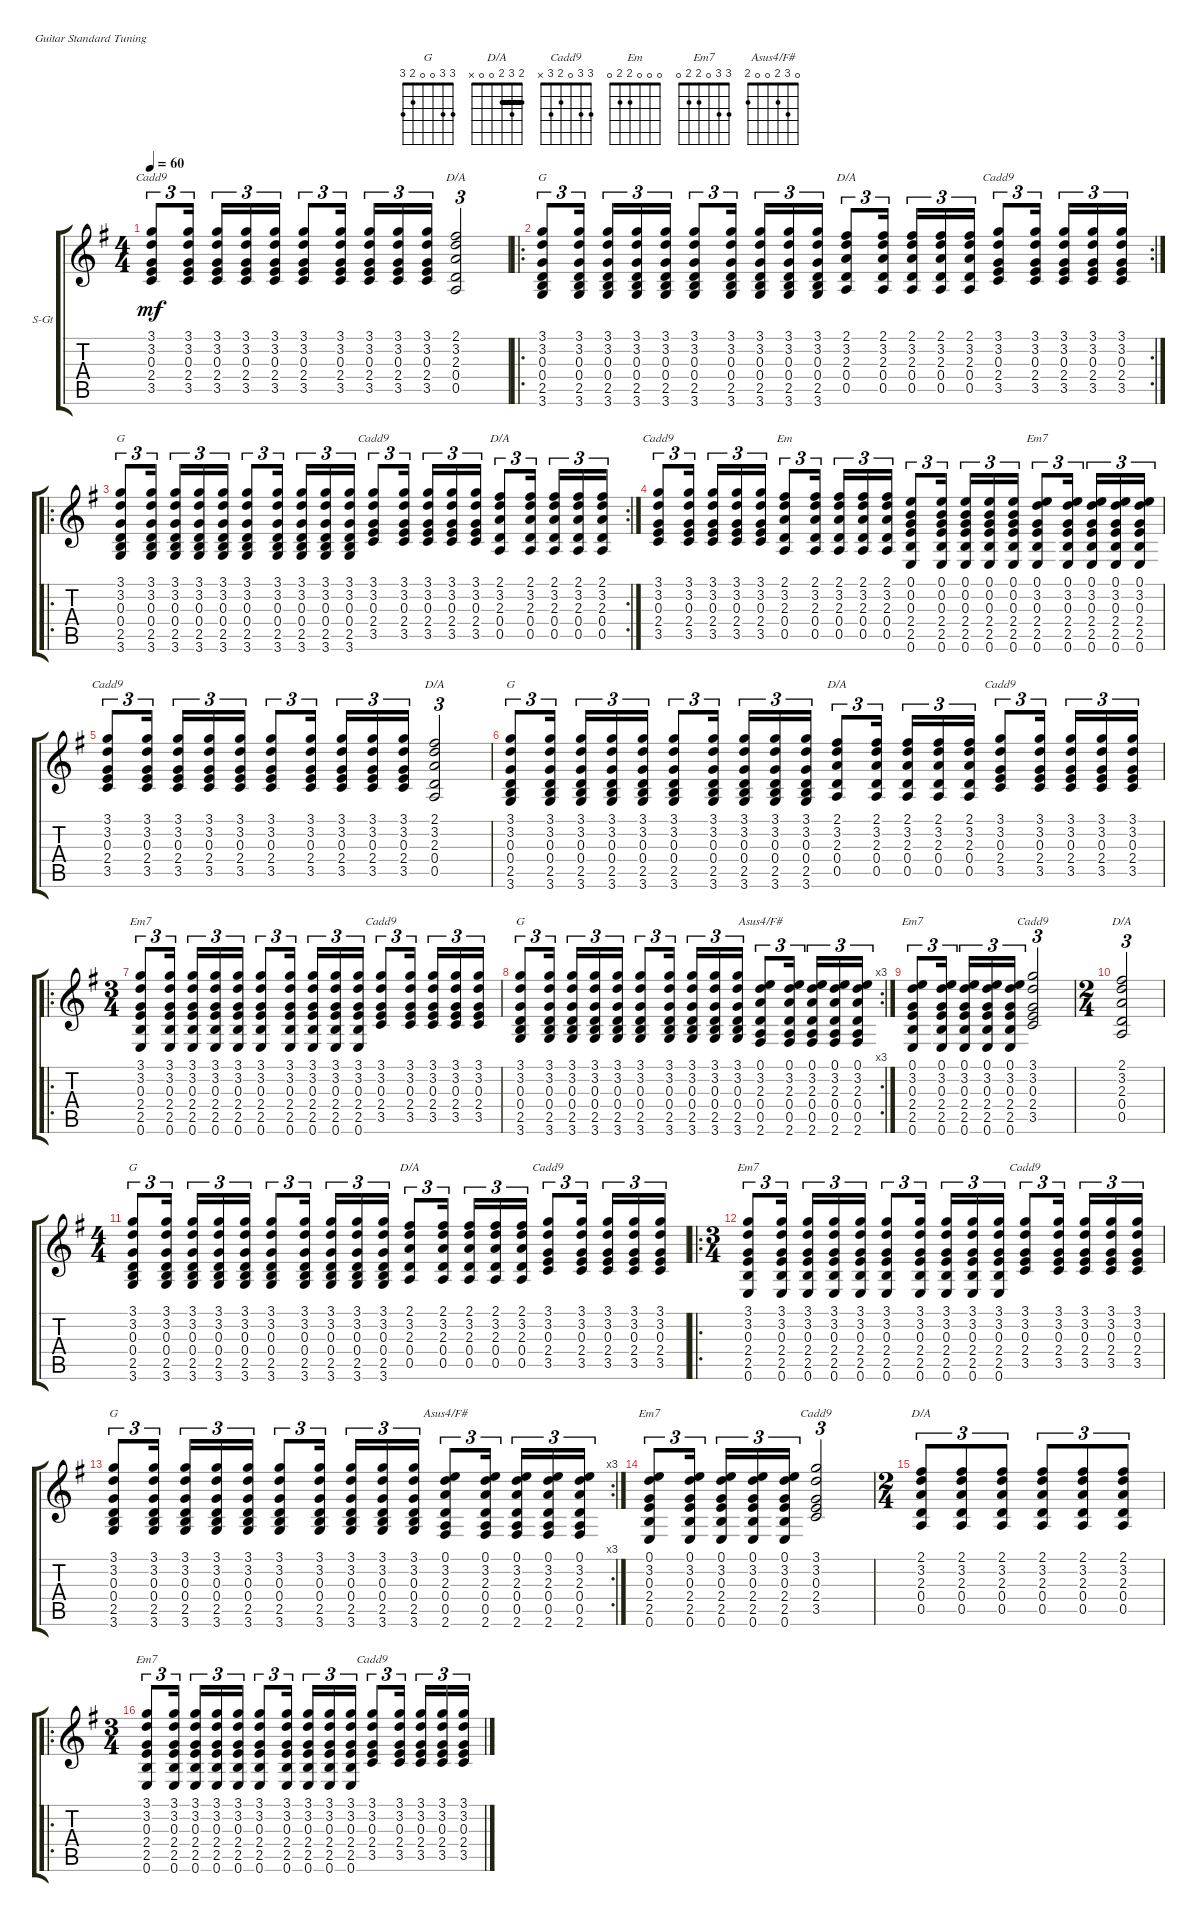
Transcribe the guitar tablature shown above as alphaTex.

\defaultSystemsLayout 4
\bracketExtendMode groupsimilarinstruments
\firstSystemTrackNameOrientation horizontal
\otherSystemsTrackNameOrientation horizontal
\track ("Steel Guitar" "S-Gt") {instrument acousticguitarsteel}
\staff {score tabs}
\tuning (E4 B3 G3 D3 A2 E2)
\chord ("G" 3 3 0 0 2 3)
\chord ("D/A" 2 3 2 0 0 x) {barre 2}
\chord ("Cadd9" 3 3 0 2 3 x)
\chord ("Em" 0 0 0 2 2 0)
\chord ("Em7" 0 3 0 2 2 0)
\chord ("Em7" 3 3 0 2 2 0)
\chord ("Asus4/F#" 0 3 2 0 0 2)
\ts (4 4)
\tempo 60
\clef g2
\ks g
(3.5 2.4 0.3 3.2 3.1).8{tu (3 2) ch "Cadd9" dy mf} (3.5 2.4 0.3 3.2 3.1).16{tu (3 2)} (3.5 2.4 0.3 3.2 3.1).16{tu (3 2)} (3.5 2.4 0.3 3.2 3.1).16{tu (3 2)} (3.5 2.4 0.3 3.2 3.1).16{tu (3 2)} (3.5 2.4 0.3 3.2 3.1).8{tu (3 2)} (3.5 2.4 0.3 3.2 3.1).16{tu (3 2)} (3.5 2.4 0.3 3.2 3.1).16{tu (3 2)} (3.5 2.4 0.3 3.2 3.1).16{tu (3 2)} (3.5 2.4 0.3 3.2 3.1).16{tu (3 2)} (0.5 0.4 2.3 3.2 2.1).2{tu (3 2) ch "D/A"} |
\ro
\rc 2
(3.6 2.5 0.4 0.3 3.2 3.1).8{tu (3 2) ch "G"} (3.6 2.5 0.4 0.3 3.2 3.1).16{tu (3 2)} (3.6 2.5 0.4 0.3 3.2 3.1).16{tu (3 2)} (3.6 2.5 0.4 0.3 3.2 3.1).16{tu (3 2)} (3.6 2.5 0.4 0.3 3.2 3.1).16{tu (3 2)} (3.6 2.5 0.4 0.3 3.2 3.1).8{tu (3 2)} (3.6 2.5 0.4 0.3 3.2 3.1).16{tu (3 2)} (3.6 2.5 0.4 0.3 3.2 3.1).16{tu (3 2)} (3.6 2.5 0.4 0.3 3.2 3.1).16{tu (3 2)} (3.6 2.5 0.4 0.3 3.2 3.1).16{tu (3 2)} (0.4 2.3 3.2 2.1 0.5).8{tu (3 2) ch "D/A"} (0.4 2.3 3.2 2.1 0.5).16{tu (3 2)} (0.4 2.3 3.2 2.1 0.5).16{tu (3 2)} (0.4 2.3 3.2 2.1 0.5).16{tu (3 2)} (0.4 2.3 3.2 2.1 0.5).16{tu (3 2)} (3.5 2.4 0.3 3.2 3.1).8{tu (3 2) ch "Cadd9"} (3.5 2.4 0.3 3.2 3.1).16{tu (3 2)} (3.5 2.4 0.3 3.2 3.1).16{tu (3 2)} (3.5 2.4 0.3 3.2 3.1).16{tu (3 2)} (3.5 2.4 0.3 3.2 3.1).16{tu (3 2)} |
\ro
\rc 2
(3.6 2.5 0.4 0.3 3.2 3.1).8{tu (3 2) ch "G"} (3.6 2.5 0.4 0.3 3.2 3.1).16{tu (3 2)} (3.6 2.5 0.4 0.3 3.2 3.1).16{tu (3 2)} (3.6 2.5 0.4 0.3 3.2 3.1).16{tu (3 2)} (3.6 2.5 0.4 0.3 3.2 3.1).16{tu (3 2)} (3.6 2.5 0.4 0.3 3.2 3.1).8{tu (3 2)} (3.6 2.5 0.4 0.3 3.2 3.1).16{tu (3 2)} (3.6 2.5 0.4 0.3 3.2 3.1).16{tu (3 2)} (3.6 2.5 0.4 0.3 3.2 3.1).16{tu (3 2)} (3.6 2.5 0.4 0.3 3.2 3.1).16{tu (3 2)} (3.5 2.4 0.3 3.2 3.1).8{tu (3 2) ch "Cadd9"} (3.5 2.4 0.3 3.2 3.1).16{tu (3 2)} (3.5 2.4 0.3 3.2 3.1).16{tu (3 2)} (3.5 2.4 0.3 3.2 3.1).16{tu (3 2)} (3.5 2.4 0.3 3.2 3.1).16{tu (3 2)} (0.4 2.3 3.2 2.1 0.5).8{tu (3 2) ch "D/A"} (0.4 2.3 3.2 2.1 0.5).16{tu (3 2)} (0.4 2.3 3.2 2.1 0.5).16{tu (3 2)} (0.4 2.3 3.2 2.1 0.5).16{tu (3 2)} (0.4 2.3 3.2 2.1 0.5).16{tu (3 2)} |
(3.5 2.4 0.3 3.2 3.1).8{tu (3 2) ch "Cadd9"} (3.5 2.4 0.3 3.2 3.1).16{tu (3 2)} (3.5 2.4 0.3 3.2 3.1).16{tu (3 2)} (3.5 2.4 0.3 3.2 3.1).16{tu (3 2)} (3.5 2.4 0.3 3.2 3.1).16{tu (3 2)} (0.4 2.3 3.2 2.1 0.5).8{tu (3 2) ch "Em"} (0.4 2.3 3.2 2.1 0.5).16{tu (3 2)} (0.4 2.3 3.2 2.1 0.5).16{tu (3 2)} (0.4 2.3 3.2 2.1 0.5).16{tu (3 2)} (0.4 2.3 3.2 2.1 0.5).16{tu (3 2)} (0.6 2.5 2.4 0.3 0.2 0.1).8{tu (3 2)} (0.6 2.5 2.4 0.3 0.2 0.1).16{tu (3 2)} (0.6 2.5 2.4 0.3 0.2 0.1).16{tu (3 2)} (0.6 2.5 2.4 0.3 0.2 0.1).16{tu (3 2)} (0.6 2.5 2.4 0.3 0.2 0.1).16{tu (3 2)} (0.6 2.5 2.4 0.3 3.2 0.1).8{tu (3 2) ch "Em7"} (0.6 2.5 2.4 0.3 3.2 0.1).16{tu (3 2)} (0.6 2.5 2.4 0.3 3.2 0.1).16{tu (3 2)} (0.6 2.5 2.4 0.3 3.2 0.1).16{tu (3 2)} (0.6 2.5 2.4 0.3 3.2 0.1).16{tu (3 2)} |
(3.5 2.4 0.3 3.2 3.1).8{tu (3 2) ch "Cadd9"} (3.5 2.4 0.3 3.2 3.1).16{tu (3 2)} (3.5 2.4 0.3 3.2 3.1).16{tu (3 2)} (3.5 2.4 0.3 3.2 3.1).16{tu (3 2)} (3.5 2.4 0.3 3.2 3.1).16{tu (3 2)} (3.5 2.4 0.3 3.2 3.1).8{tu (3 2)} (3.5 2.4 0.3 3.2 3.1).16{tu (3 2)} (3.5 2.4 0.3 3.2 3.1).16{tu (3 2)} (3.5 2.4 0.3 3.2 3.1).16{tu (3 2)} (3.5 2.4 0.3 3.2 3.1).16{tu (3 2)} (0.5 0.4 2.3 3.2 2.1).2{tu (3 2) ch "D/A"} |
(3.6 2.5 0.4 0.3 3.2 3.1).8{tu (3 2) ch "G"} (3.6 2.5 0.4 0.3 3.2 3.1).16{tu (3 2)} (3.6 2.5 0.4 0.3 3.2 3.1).16{tu (3 2)} (3.6 2.5 0.4 0.3 3.2 3.1).16{tu (3 2)} (3.6 2.5 0.4 0.3 3.2 3.1).16{tu (3 2)} (3.6 2.5 0.4 0.3 3.2 3.1).8{tu (3 2)} (3.6 2.5 0.4 0.3 3.2 3.1).16{tu (3 2)} (3.6 2.5 0.4 0.3 3.2 3.1).16{tu (3 2)} (3.6 2.5 0.4 0.3 3.2 3.1).16{tu (3 2)} (3.6 2.5 0.4 0.3 3.2 3.1).16{tu (3 2)} (0.4 2.3 3.2 2.1 0.5).8{tu (3 2) ch "D/A"} (0.4 2.3 3.2 2.1 0.5).16{tu (3 2)} (0.4 2.3 3.2 2.1 0.5).16{tu (3 2)} (0.4 2.3 3.2 2.1 0.5).16{tu (3 2)} (0.4 2.3 3.2 2.1 0.5).16{tu (3 2)} (3.5 2.4 0.3 3.2 3.1).8{tu (3 2) ch "Cadd9"} (3.5 2.4 0.3 3.2 3.1).16{tu (3 2)} (3.5 2.4 0.3 3.2 3.1).16{tu (3 2)} (3.5 2.4 0.3 3.2 3.1).16{tu (3 2)} (3.5 2.4 0.3 3.2 3.1).16{tu (3 2)} |
\ro
\ts (3 4)
(0.6 2.5 2.4 0.3 3.2 3.1).8{tu (3 2) ch "Em7"} (0.6 2.5 2.4 0.3 3.2 3.1).16{tu (3 2)} (0.6 2.5 2.4 0.3 3.2 3.1).16{tu (3 2)} (0.6 2.5 2.4 0.3 3.2 3.1).16{tu (3 2)} (0.6 2.5 2.4 0.3 3.2 3.1).16{tu (3 2)} (0.6 2.5 2.4 0.3 3.2 3.1).8{tu (3 2)} (0.6 2.5 2.4 0.3 3.2 3.1).16{tu (3 2)} (0.6 2.5 2.4 0.3 3.2 3.1).16{tu (3 2)} (0.6 2.5 2.4 0.3 3.2 3.1).16{tu (3 2)} (0.6 2.5 2.4 0.3 3.2 3.1).16{tu (3 2)} (3.5 2.4 0.3 3.2 3.1).8{tu (3 2) ch "Cadd9"} (3.5 2.4 0.3 3.2 3.1).16{tu (3 2)} (3.5 2.4 0.3 3.2 3.1).16{tu (3 2)} (3.5 2.4 0.3 3.2 3.1).16{tu (3 2)} (3.5 2.4 0.3 3.2 3.1).16{tu (3 2)} |
\rc 3
(3.6 2.5 0.4 0.3 3.2 3.1).8{tu (3 2) ch "G"} (3.6 2.5 0.4 0.3 3.2 3.1).16{tu (3 2)} (3.6 2.5 0.4 0.3 3.2 3.1).16{tu (3 2)} (3.6 2.5 0.4 0.3 3.2 3.1).16{tu (3 2)} (3.6 2.5 0.4 0.3 3.2 3.1).16{tu (3 2)} (3.6 2.5 0.4 0.3 3.2 3.1).8{tu (3 2)} (3.6 2.5 0.4 0.3 3.2 3.1).16{tu (3 2)} (3.6 2.5 0.4 0.3 3.2 3.1).16{tu (3 2)} (3.6 2.5 0.4 0.3 3.2 3.1).16{tu (3 2)} (3.6 2.5 0.4 0.3 3.2 3.1).16{tu (3 2)} (0.4 2.3 3.2 0.1 0.5 2.6).8{tu (3 2) ch "Asus4/F#"} (0.4 2.3 3.2 0.1 0.5 2.6).16{tu (3 2)} (0.4 2.3 3.2 0.1 0.5 2.6).16{tu (3 2)} (0.4 2.3 3.2 0.1 0.5 2.6).16{tu (3 2)} (0.4 2.3 3.2 0.1 0.5 2.6).16{tu (3 2)} |
(0.6 2.5 2.4 0.3 3.2 0.1).8{tu (3 2) ch "Em7"} (0.6 2.5 2.4 0.3 3.2 0.1).16{tu (3 2)} (0.6 2.5 2.4 0.3 3.2 0.1).16{tu (3 2)} (0.6 2.5 2.4 0.3 3.2 0.1).16{tu (3 2)} (0.6 2.5 2.4 0.3 3.2 0.1).16{tu (3 2)} (3.5 2.4 0.3 3.2 3.1).2{tu (3 2) ch "Cadd9"} |
\ts (2 4)
(0.4 2.3 3.2 2.1 0.5).2{tu (3 2) ch "D/A"} |
\ts (4 4)
(3.6 2.5 0.4 0.3 3.2 3.1).8{tu (3 2) ch "G"} (3.6 2.5 0.4 0.3 3.2 3.1).16{tu (3 2)} (3.6 2.5 0.4 0.3 3.2 3.1).16{tu (3 2)} (3.6 2.5 0.4 0.3 3.2 3.1).16{tu (3 2)} (3.6 2.5 0.4 0.3 3.2 3.1).16{tu (3 2)} (3.6 2.5 0.4 0.3 3.2 3.1).8{tu (3 2)} (3.6 2.5 0.4 0.3 3.2 3.1).16{tu (3 2)} (3.6 2.5 0.4 0.3 3.2 3.1).16{tu (3 2)} (3.6 2.5 0.4 0.3 3.2 3.1).16{tu (3 2)} (3.6 2.5 0.4 0.3 3.2 3.1).16{tu (3 2)} (0.4 2.3 3.2 2.1 0.5).8{tu (3 2) ch "D/A"} (0.4 2.3 3.2 2.1 0.5).16{tu (3 2)} (0.4 2.3 3.2 2.1 0.5).16{tu (3 2)} (0.4 2.3 3.2 2.1 0.5).16{tu (3 2)} (0.4 2.3 3.2 2.1 0.5).16{tu (3 2)} (3.5 2.4 0.3 3.2 3.1).8{tu (3 2) ch "Cadd9"} (3.5 2.4 0.3 3.2 3.1).16{tu (3 2)} (3.5 2.4 0.3 3.2 3.1).16{tu (3 2)} (3.5 2.4 0.3 3.2 3.1).16{tu (3 2)} (3.5 2.4 0.3 3.2 3.1).16{tu (3 2)} |
\ro
\ts (3 4)
(0.6 2.5 2.4 0.3 3.2 3.1).8{tu (3 2) ch "Em7"} (0.6 2.5 2.4 0.3 3.2 3.1).16{tu (3 2)} (0.6 2.5 2.4 0.3 3.2 3.1).16{tu (3 2)} (0.6 2.5 2.4 0.3 3.2 3.1).16{tu (3 2)} (0.6 2.5 2.4 0.3 3.2 3.1).16{tu (3 2)} (0.6 2.5 2.4 0.3 3.2 3.1).8{tu (3 2)} (0.6 2.5 2.4 0.3 3.2 3.1).16{tu (3 2)} (0.6 2.5 2.4 0.3 3.2 3.1).16{tu (3 2)} (0.6 2.5 2.4 0.3 3.2 3.1).16{tu (3 2)} (0.6 2.5 2.4 0.3 3.2 3.1).16{tu (3 2)} (3.5 2.4 0.3 3.2 3.1).8{tu (3 2) ch "Cadd9"} (3.5 2.4 0.3 3.2 3.1).16{tu (3 2)} (3.5 2.4 0.3 3.2 3.1).16{tu (3 2)} (3.5 2.4 0.3 3.2 3.1).16{tu (3 2)} (3.5 2.4 0.3 3.2 3.1).16{tu (3 2)} |
\rc 3
(3.6 2.5 0.4 0.3 3.2 3.1).8{tu (3 2) ch "G"} (3.6 2.5 0.4 0.3 3.2 3.1).16{tu (3 2)} (3.6 2.5 0.4 0.3 3.2 3.1).16{tu (3 2)} (3.6 2.5 0.4 0.3 3.2 3.1).16{tu (3 2)} (3.6 2.5 0.4 0.3 3.2 3.1).16{tu (3 2)} (3.6 2.5 0.4 0.3 3.2 3.1).8{tu (3 2)} (3.6 2.5 0.4 0.3 3.2 3.1).16{tu (3 2)} (3.6 2.5 0.4 0.3 3.2 3.1).16{tu (3 2)} (3.6 2.5 0.4 0.3 3.2 3.1).16{tu (3 2)} (3.6 2.5 0.4 0.3 3.2 3.1).16{tu (3 2)} (0.4 2.3 3.2 0.1 0.5 2.6).8{tu (3 2) ch "Asus4/F#"} (0.4 2.3 3.2 0.1 0.5 2.6).16{tu (3 2)} (0.4 2.3 3.2 0.1 0.5 2.6).16{tu (3 2)} (0.4 2.3 3.2 0.1 0.5 2.6).16{tu (3 2)} (0.4 2.3 3.2 0.1 0.5 2.6).16{tu (3 2)} |
(0.6 2.5 2.4 0.3 3.2 0.1).8{tu (3 2) ch "Em7"} (0.6 2.5 2.4 0.3 3.2 0.1).16{tu (3 2)} (0.6 2.5 2.4 0.3 3.2 0.1).16{tu (3 2)} (0.6 2.5 2.4 0.3 3.2 0.1).16{tu (3 2)} (0.6 2.5 2.4 0.3 3.2 0.1).16{tu (3 2)} (3.5 2.4 0.3 3.2 3.1).2{tu (3 2) ch "Cadd9"} |
\ts (2 4)
(0.4 2.3 3.2 2.1 0.5).8{tu (3 2) ch "D/A"} (0.4 2.3 3.2 2.1 0.5).8{tu (3 2)} (0.4 2.3 3.2 2.1 0.5).8{tu (3 2)} (0.4 2.3 3.2 2.1 0.5).8{tu (3 2)} (0.4 2.3 3.2 2.1 0.5).8{tu (3 2)} (0.4 2.3 3.2 2.1 0.5).8{tu (3 2)} |
\ro
\ts (3 4)
(0.6 2.5 2.4 0.3 3.2 3.1).8{tu (3 2) ch "Em7"} (0.6 2.5 2.4 0.3 3.2 3.1).16{tu (3 2)} (0.6 2.5 2.4 0.3 3.2 3.1).16{tu (3 2)} (0.6 2.5 2.4 0.3 3.2 3.1).16{tu (3 2)} (0.6 2.5 2.4 0.3 3.2 3.1).16{tu (3 2)} (0.6 2.5 2.4 0.3 3.2 3.1).8{tu (3 2)} (0.6 2.5 2.4 0.3 3.2 3.1).16{tu (3 2)} (0.6 2.5 2.4 0.3 3.2 3.1).16{tu (3 2)} (0.6 2.5 2.4 0.3 3.2 3.1).16{tu (3 2)} (0.6 2.5 2.4 0.3 3.2 3.1).16{tu (3 2)} (3.5 2.4 0.3 3.2 3.1).8{tu (3 2) ch "Cadd9"} (3.5 2.4 0.3 3.2 3.1).16{tu (3 2)} (3.5 2.4 0.3 3.2 3.1).16{tu (3 2)} (3.5 2.4 0.3 3.2 3.1).16{tu (3 2)} (3.5 2.4 0.3 3.2 3.1).16{tu (3 2)}
